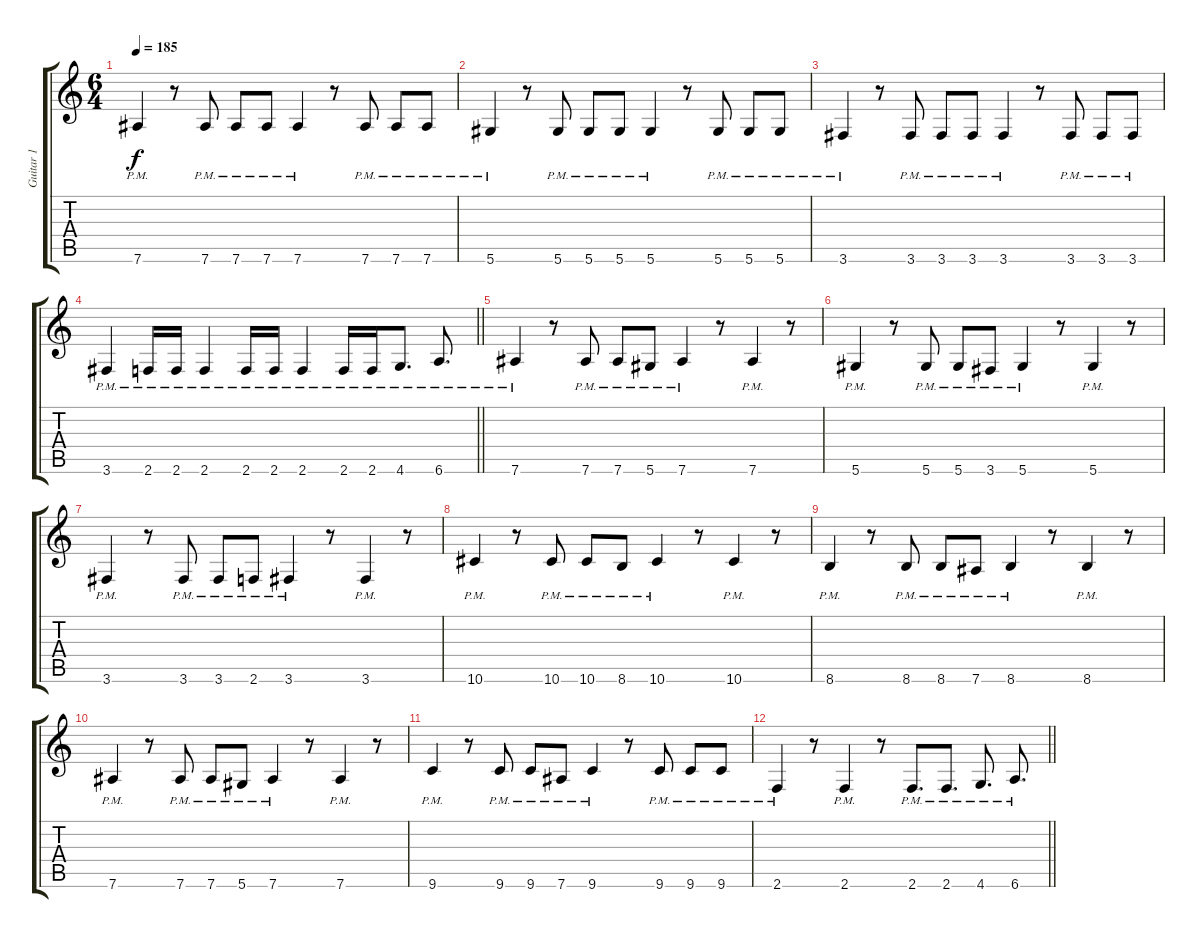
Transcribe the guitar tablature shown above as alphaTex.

\track ("Guitar 1" "Guitar 1") {instrument distortionguitar}
\staff {score tabs}
\tuning (Eb4 Bb3 Gb3 Db3 Ab2 Eb2) {hide}
\ts (6 4)
\section ("" "")
\tempo 185
\clef g2
\ks c
7.6{pm}.4{dy f} r.8 7.6{pm}.8 7.6{pm}.8 7.6{pm}.8 7.6{pm}.4 r.8 7.6{pm}.8 7.6{pm}.8 7.6{pm}.8 |
5.6{pm}.4 r.8 5.6{pm}.8 5.6{pm}.8 5.6{pm}.8 5.6{pm}.4 r.8 5.6{pm}.8 5.6{pm}.8 5.6{pm}.8 |
3.6{pm}.4 r.8 3.6{pm}.8 3.6{pm}.8 3.6{pm}.8 3.6{pm}.4 r.8 3.6{pm}.8 3.6{pm}.8 3.6{pm}.8 |
\barLineRight lightlight
3.6{pm}.4 2.6{pm}.16 2.6{pm}.16 2.6{pm}.4 2.6{pm}.16 2.6{pm}.16 2.6{pm}.4 2.6{pm}.16 2.6{pm}.16 4.6{pm}.8{d} 6.6{pm}.8{d} |
\section ("" "")
7.6{pm}.4{volume 8} r.8 7.6{pm}.8 7.6{pm}.8 5.6{pm}.8 7.6{pm}.4 r.8 7.6{pm}.4 r.8 |
5.6{pm}.4 r.8 5.6{pm}.8 5.6{pm}.8 3.6{pm}.8 5.6{pm}.4 r.8 5.6{pm}.4 r.8 |
3.6{pm}.4 r.8 3.6{pm}.8 3.6{pm}.8 2.6{pm}.8 3.6{pm}.4 r.8 3.6{pm}.4{volume 4} r.8 |
10.6{pm}.4 r.8 10.6{pm}.8 10.6{pm}.8 8.6{pm}.8 10.6{pm}.4 r.8 10.6{pm}.4 r.8 |
8.6{pm}.4 r.8 8.6{pm}.8 8.6{pm}.8 7.6{pm}.8 8.6{pm}.4 r.8 8.6{pm}.4 r.8 |
7.6{pm}.4 r.8 7.6{pm}.8 7.6{pm}.8 5.6{pm}.8 7.6{pm}.4 r.8 7.6{pm}.4{volume 0} r.8 |
9.6{pm}.4 r.8 9.6{pm}.8 9.6{pm}.8 7.6{pm}.8 9.6{pm}.4 r.8 9.6{pm}.8 9.6{pm}.8 9.6{pm}.8 |
\barLineRight lightlight
2.6{pm}.4 r.8 2.6{pm}.4 r.8 2.6{pm}.8{d} 2.6{pm}.8{d} 4.6{pm}.8{d} 6.6{pm}.8{d}
